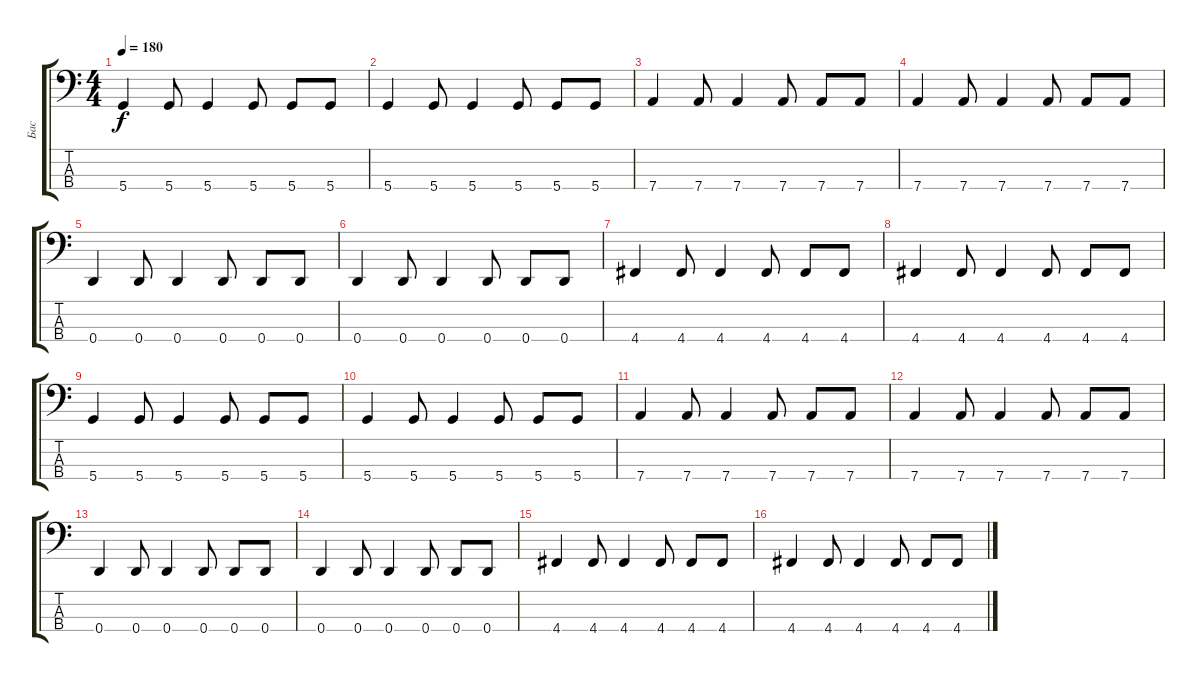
\track ("Бас" "Бас") {instrument slapbass2}
\staff {score tabs}
\tuning (G2 D2 A1 D1) {hide}
\ts (4 4)
\tempo 180
\clef f4
\ks c
5.4.4{dy f} 5.4.8 5.4.4 5.4.8 5.4.8 5.4.8 |
5.4.4 5.4.8 5.4.4 5.4.8 5.4.8 5.4.8 |
7.4.4 7.4.8 7.4.4 7.4.8 7.4.8 7.4.8 |
7.4.4 7.4.8 7.4.4 7.4.8 7.4.8 7.4.8 |
0.4.4 0.4.8 0.4.4 0.4.8 0.4.8 0.4.8 |
0.4.4 0.4.8 0.4.4 0.4.8 0.4.8 0.4.8 |
4.4.4 4.4.8 4.4.4 4.4.8 4.4.8 4.4.8 |
4.4.4 4.4.8 4.4.4 4.4.8 4.4.8 4.4.8 |
5.4.4 5.4.8 5.4.4 5.4.8 5.4.8 5.4.8 |
5.4.4 5.4.8 5.4.4 5.4.8 5.4.8 5.4.8 |
7.4.4 7.4.8 7.4.4 7.4.8 7.4.8 7.4.8 |
7.4.4 7.4.8 7.4.4 7.4.8 7.4.8 7.4.8 |
0.4.4 0.4.8 0.4.4 0.4.8 0.4.8 0.4.8 |
0.4.4 0.4.8 0.4.4 0.4.8 0.4.8 0.4.8 |
4.4.4 4.4.8 4.4.4 4.4.8 4.4.8 4.4.8 |
4.4.4 4.4.8 4.4.4 4.4.8 4.4.8 4.4.8
